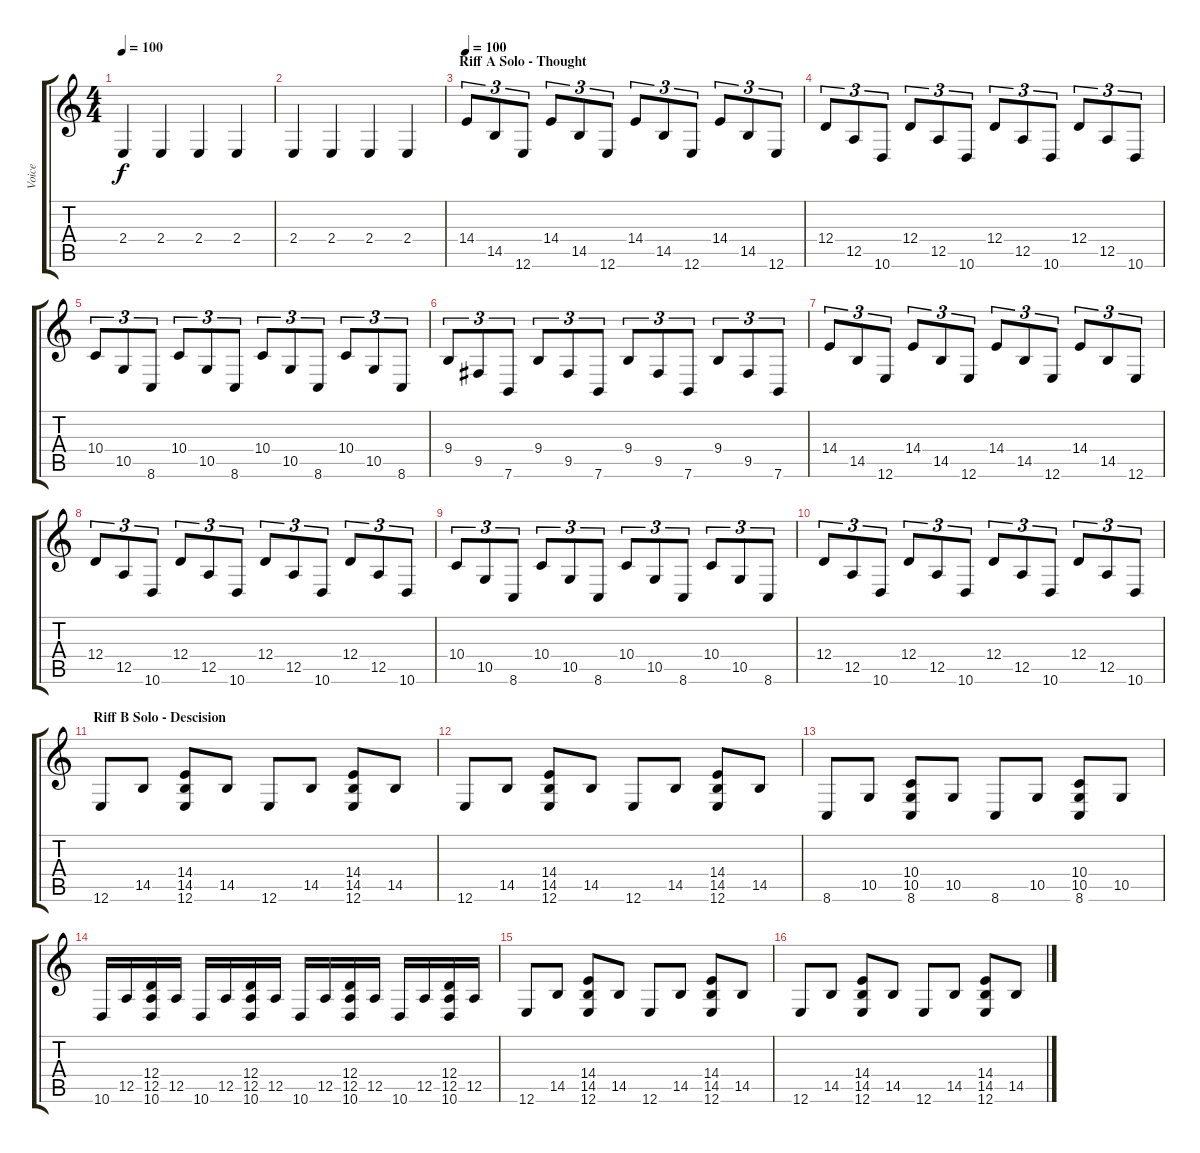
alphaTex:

\track ("Voice" "Voice") {instrument koto}
\staff {score tabs}
\tuning (E4 B3 G3 D3 A2 E2) {hide}
\ts (4 4)
\tempo 100
\clef g2
\ks c
2.4.4{dy f} 2.4.4 2.4.4 2.4.4 |
2.4.4 2.4.4 2.4.4 2.4.4 |
\section ("" "Riff A Solo - Thought")
\tempo 100
14.4.8{tu (3 2)} 14.5.8{tu (3 2)} 12.6.8{tu (3 2)} 14.4.8{tu (3 2)} 14.5.8{tu (3 2)} 12.6.8{tu (3 2)} 14.4.8{tu (3 2)} 14.5.8{tu (3 2)} 12.6.8{tu (3 2)} 14.4.8{tu (3 2)} 14.5.8{tu (3 2)} 12.6.8{tu (3 2)} |
12.4.8{tu (3 2)} 12.5.8{tu (3 2)} 10.6.8{tu (3 2)} 12.4.8{tu (3 2)} 12.5.8{tu (3 2)} 10.6.8{tu (3 2)} 12.4.8{tu (3 2)} 12.5.8{tu (3 2)} 10.6.8{tu (3 2)} 12.4.8{tu (3 2)} 12.5.8{tu (3 2)} 10.6.8{tu (3 2)} |
10.4.8{tu (3 2)} 10.5.8{tu (3 2)} 8.6.8{tu (3 2)} 10.4.8{tu (3 2)} 10.5.8{tu (3 2)} 8.6.8{tu (3 2)} 10.4.8{tu (3 2)} 10.5.8{tu (3 2)} 8.6.8{tu (3 2)} 10.4.8{tu (3 2)} 10.5.8{tu (3 2)} 8.6.8{tu (3 2)} |
9.4.8{tu (3 2)} 9.5.8{tu (3 2)} 7.6.8{tu (3 2)} 9.4.8{tu (3 2)} 9.5.8{tu (3 2)} 7.6.8{tu (3 2)} 9.4.8{tu (3 2)} 9.5.8{tu (3 2)} 7.6.8{tu (3 2)} 9.4.8{tu (3 2)} 9.5.8{tu (3 2)} 7.6.8{tu (3 2)} |
14.4.8{tu (3 2)} 14.5.8{tu (3 2)} 12.6.8{tu (3 2)} 14.4.8{tu (3 2)} 14.5.8{tu (3 2)} 12.6.8{tu (3 2)} 14.4.8{tu (3 2)} 14.5.8{tu (3 2)} 12.6.8{tu (3 2)} 14.4.8{tu (3 2)} 14.5.8{tu (3 2)} 12.6.8{tu (3 2)} |
12.4.8{tu (3 2)} 12.5.8{tu (3 2)} 10.6.8{tu (3 2)} 12.4.8{tu (3 2)} 12.5.8{tu (3 2)} 10.6.8{tu (3 2)} 12.4.8{tu (3 2)} 12.5.8{tu (3 2)} 10.6.8{tu (3 2)} 12.4.8{tu (3 2)} 12.5.8{tu (3 2)} 10.6.8{tu (3 2)} |
10.4.8{tu (3 2)} 10.5.8{tu (3 2)} 8.6.8{tu (3 2)} 10.4.8{tu (3 2)} 10.5.8{tu (3 2)} 8.6.8{tu (3 2)} 10.4.8{tu (3 2)} 10.5.8{tu (3 2)} 8.6.8{tu (3 2)} 10.4.8{tu (3 2)} 10.5.8{tu (3 2)} 8.6.8{tu (3 2)} |
12.4.8{tu (3 2)} 12.5.8{tu (3 2)} 10.6.8{tu (3 2)} 12.4.8{tu (3 2)} 12.5.8{tu (3 2)} 10.6.8{tu (3 2)} 12.4.8{tu (3 2)} 12.5.8{tu (3 2)} 10.6.8{tu (3 2)} 12.4.8{tu (3 2)} 12.5.8{tu (3 2)} 10.6.8{tu (3 2)} |
\section ("" "Riff B Solo - Descision")
12.6.8 14.5.8 (14.4 14.5 12.6).8 14.5.8 12.6.8 14.5.8 (14.4 14.5 12.6).8 14.5.8 |
12.6.8 14.5.8 (14.4 14.5 12.6).8 14.5.8 12.6.8 14.5.8 (14.4 14.5 12.6).8 14.5.8 |
8.6.8 10.5.8 (10.4 10.5 8.6).8 10.5.8 8.6.8 10.5.8 (10.4 10.5 8.6).8 10.5.8 |
10.6.16 12.5.16 (12.4 12.5 10.6).16 12.5.16 10.6.16 12.5.16 (12.4 12.5 10.6).16 12.5.16 10.6.16 12.5.16 (12.4 12.5 10.6).16 12.5.16 10.6.16 12.5.16 (12.4 12.5 10.6).16 12.5.16 |
12.6.8 14.5.8 (14.4 14.5 12.6).8 14.5.8 12.6.8 14.5.8 (14.4 14.5 12.6).8 14.5.8 |
12.6.8 14.5.8 (14.4 14.5 12.6).8 14.5.8 12.6.8 14.5.8 (14.4 14.5 12.6).8 14.5.8
